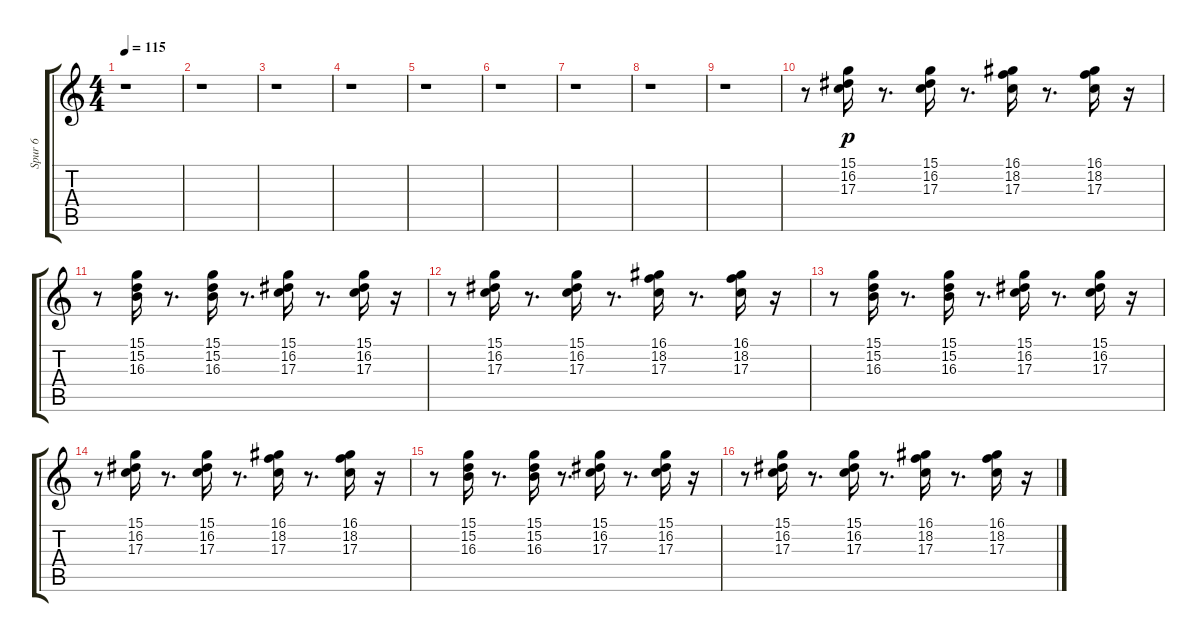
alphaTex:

\track ("Spur 6" "Spur 6") {instrument acousticgrandpiano}
\staff {score tabs}
\tuning (E4 B3 G3 D3 A2 E2) {hide}
\ts (4 4)
\tempo 115
\clef g2
\ks c
r.1{dy p instrument acousticgrandpiano} |
r.1 |
r.1 |
r.1 |
r.1 |
r.1 |
r.1 |
r.1 |
r.1 |
r.8 (15.1 16.2 17.3).16{instrument electricguitarclean} r.8{d} (15.1 16.2 17.3).16 r.8{d} (16.1 18.2 17.3).16 r.8{d} (16.1 18.2 17.3).16 r.16 |
r.8 (15.1 15.2 16.3).16 r.8{d} (15.1 15.2 16.3).16 r.8{d} (15.1 16.2 17.3).16 r.8{d} (15.1 16.2 17.3).16 r.16 |
r.8 (15.1 16.2 17.3).16 r.8{d} (15.1 16.2 17.3).16 r.8{d} (16.1 18.2 17.3).16 r.8{d} (16.1 18.2 17.3).16 r.16 |
r.8 (15.1 15.2 16.3).16 r.8{d} (15.1 15.2 16.3).16 r.8{d} (15.1 16.2 17.3).16 r.8{d} (15.1 16.2 17.3).16 r.16 |
r.8 (15.1 16.2 17.3).16 r.8{d} (15.1 16.2 17.3).16 r.8{d} (16.1 18.2 17.3).16 r.8{d} (16.1 18.2 17.3).16 r.16 |
r.8 (15.1 15.2 16.3).16 r.8{d} (15.1 15.2 16.3).16 r.8{d} (15.1 16.2 17.3).16 r.8{d} (15.1 16.2 17.3).16 r.16 |
r.8 (15.1 16.2 17.3).16 r.8{d} (15.1 16.2 17.3).16 r.8{d} (16.1 18.2 17.3).16 r.8{d} (16.1 18.2 17.3).16 r.16
